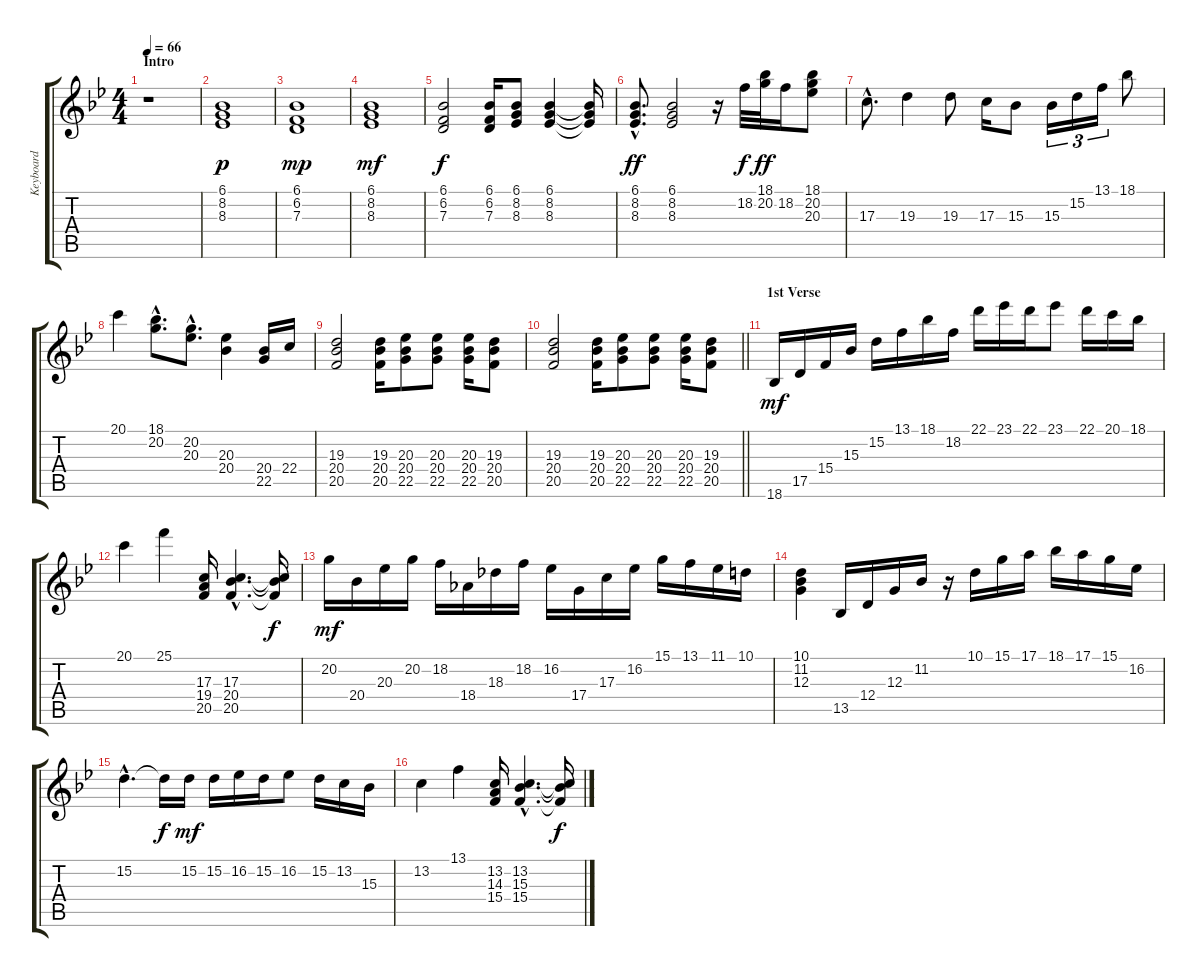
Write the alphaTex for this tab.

\track ("Keyboard" "Keyboard") {instrument electricpiano1}
\staff {score tabs}
\tuning (E4 B3 G3 D3 A2 E2) {hide}
\ts (4 4)
\section ("" "Intro")
\tempo 66
\clef g2
\ks bb
r.1{dy p instrument electricpiano1} |
(6.1 8.2 8.3).1 |
(6.1 6.2 7.3).1{dy mp} |
(6.1 8.2 8.3).1{dy mf} |
(6.1 6.2 7.3).2{dy f} (6.1 6.2 7.3).16 (6.1 8.2 8.3).8 (6.1 8.2 8.3).4 (6.1{t} 8.2{t} 8.3{t}).16 |
(6.1{hac} 8.2{hac} 8.3{hac}).8{d dy ff} (6.1 8.2 8.3).2 r.16 18.2.32{dy f} (18.1 20.2).32{dy ff} 18.2.16 (18.1 20.2 20.3).8 |
17.3{hac}.8{d} 19.3.4 19.3.8 17.3.16 15.3.8 15.3.16{tu (3 2)} 15.2.16{tu (3 2)} 13.1.16{tu (3 2)} 18.1.8 |
20.1.4 (18.1{hac} 20.2{hac}).8{d} (20.2{hac} 20.3{hac}).8{d} (20.3 20.4).4 (20.4 22.5).16 22.4.16 |
(19.3 20.4 20.5).2 (19.3 20.4 20.5).16 (20.3 20.4 22.5).8 (20.3 20.4 22.5).8 (20.3 20.4 22.5).16 (19.3 20.4 20.5).8 |
\barLineRight lightlight
(19.3 20.4 20.5).2 (19.3 20.4 20.5).16 (20.3 20.4 22.5).8 (20.3 20.4 22.5).8 (20.3 20.4 22.5).16 (19.3 20.4 20.5).8 |
\section ("" "1st Verse")
18.6.16{dy mf} 17.5.16 15.4.16 15.3.16 15.2.16 13.1.16 18.1.16 18.2.16 22.1.16 23.1.16 22.1.16 23.1.8 22.1.16 20.1.16 18.1.16 |
20.1.4 25.1.4 (17.3 19.4 20.5).16 (17.3{hac} 20.4{hac} 20.5{hac}).4{d} (17.3{t} 20.4{t} 20.5{t}).16{dy f} |
20.2.16{dy mf} 20.4.16 20.3.16 20.2.16 18.2.16 18.4.16 18.3.16 18.2.16 16.2.16 17.4.16 17.3.16 16.2.16 15.1.16 13.1.16 11.1.16 10.1.16 |
(10.1 11.2 12.3).4 13.5.16 12.4.16 12.3.16 11.2.16 r.16 10.1.16 15.1.16 17.1.16 18.1.16 17.1.16 15.1.16 16.2.16 |
15.2{hac}.4{d} 15.2{t}.16{dy f} 15.2.16{dy mf} 15.2.16 16.2.16 15.2.16 16.2.8 15.2.16 13.2.16 15.3.16 |
13.2.4 13.1.4 (13.2 14.3 15.4).16 (13.2{hac} 15.3{hac} 15.4{hac}).4{d} (13.2{t} 15.3{t} 15.4{t}).16{dy f}
